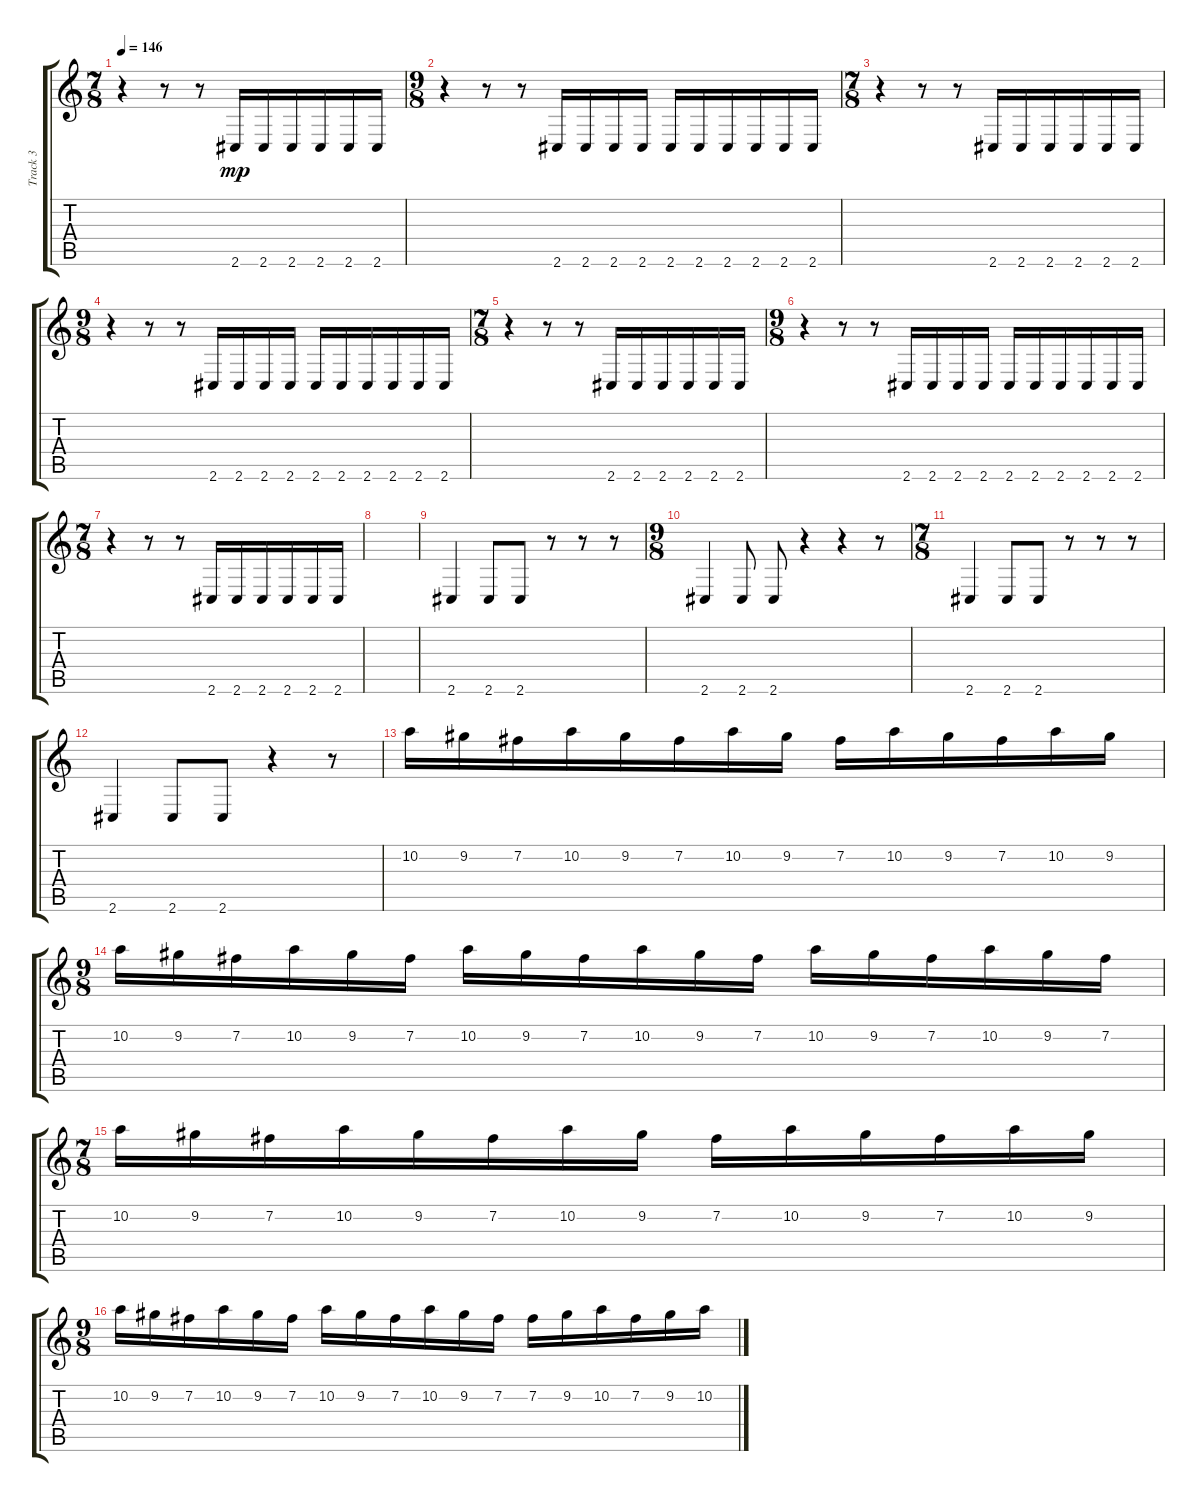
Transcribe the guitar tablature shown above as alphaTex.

\track ("Track 3" "Track 3") {instrument distortionguitar}
\staff {score tabs}
\tuning (E4 B3 G3 B2 Gb2 B1) {hide}
\ts (7 8)
\tempo 146
\clef g2
\ks c
r.4{dy mp} r.8 r.8 2.6.16 2.6.16 2.6.16 2.6.16 2.6.16 2.6.16 |
\ts (9 8)
r.4 r.8 r.8 2.6.16 2.6.16 2.6.16 2.6.16 2.6.16 2.6.16 2.6.16 2.6.16 2.6.16 2.6.16 |
\ts (7 8)
r.4 r.8 r.8 2.6.16 2.6.16 2.6.16 2.6.16 2.6.16 2.6.16 |
\ts (9 8)
r.4 r.8 r.8 2.6.16 2.6.16 2.6.16 2.6.16 2.6.16 2.6.16 2.6.16 2.6.16 2.6.16 2.6.16 |
\ts (7 8)
r.4 r.8 r.8 2.6.16 2.6.16 2.6.16 2.6.16 2.6.16 2.6.16 |
\ts (9 8)
r.4 r.8 r.8 2.6.16 2.6.16 2.6.16 2.6.16 2.6.16 2.6.16 2.6.16 2.6.16 2.6.16 2.6.16 |
\ts (7 8)
r.4 r.8 r.8 2.6.16 2.6.16 2.6.16 2.6.16 2.6.16 2.6.16 |
|
2.6.4 2.6.8 2.6.8 r.8 r.8 r.8 |
\ts (9 8)
2.6.4 2.6.8 2.6.8 r.4 r.4 r.8 |
\ts (7 8)
2.6.4 2.6.8 2.6.8 r.8 r.8 r.8 |
2.6.4 2.6.8 2.6.8 r.4 r.8 |
10.2.16 9.2.16 7.2.16 10.2.16 9.2.16 7.2.16 10.2.16 9.2.16 7.2.16 10.2.16 9.2.16 7.2.16 10.2.16 9.2.16 |
\ts (9 8)
10.2.16 9.2.16 7.2.16 10.2.16 9.2.16 7.2.16 10.2.16 9.2.16 7.2.16 10.2.16 9.2.16 7.2.16 10.2.16 9.2.16 7.2.16 10.2.16 9.2.16 7.2.16 |
\ts (7 8)
10.2.16 9.2.16 7.2.16 10.2.16 9.2.16 7.2.16 10.2.16 9.2.16 7.2.16 10.2.16 9.2.16 7.2.16 10.2.16 9.2.16 |
\ts (9 8)
10.2.16 9.2.16 7.2.16 10.2.16 9.2.16 7.2.16 10.2.16 9.2.16 7.2.16 10.2.16 9.2.16 7.2.16 7.2.16 9.2.16 10.2.16 7.2.16 9.2.16 10.2.16
